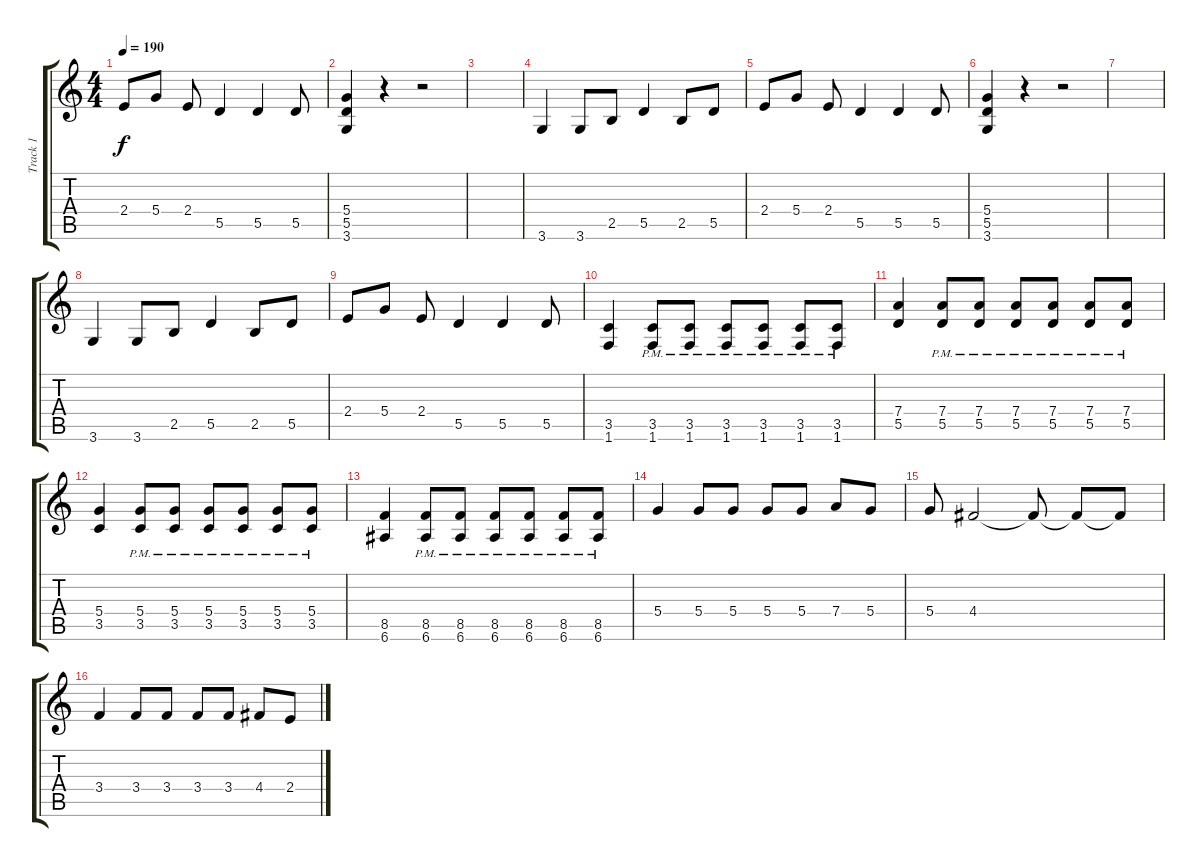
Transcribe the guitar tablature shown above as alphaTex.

\track ("Track 1" "Track 1") {instrument distortionguitar}
\staff {score tabs}
\tuning (E4 B3 G3 D3 A2 E2) {hide}
\ts (4 4)
\tempo 190
\clef g2
\ks c
2.4.8{dy f} 5.4.8 2.4.8 5.5.4 5.5.4 5.5.8 |
(5.4 5.5 3.6).4 r.4 r.2 |
|
3.6.4 3.6.8 2.5.8 5.5.4 2.5.8 5.5.8 |
2.4.8 5.4.8 2.4.8 5.5.4 5.5.4 5.5.8 |
(5.4 5.5 3.6).4 r.4 r.2 |
|
3.6.4 3.6.8 2.5.8 5.5.4 2.5.8 5.5.8 |
2.4.8 5.4.8 2.4.8 5.5.4 5.5.4 5.5.8 |
(3.5 1.6).4 (3.5{pm} 1.6{pm}).8 (3.5{pm} 1.6{pm}).8 (3.5{pm} 1.6{pm}).8 (3.5{pm} 1.6{pm}).8 (3.5{pm} 1.6{pm}).8 (3.5{pm} 1.6{pm}).8 |
(7.4 5.5).4 (7.4{pm} 5.5{pm}).8 (7.4{pm} 5.5{pm}).8 (7.4{pm} 5.5{pm}).8 (7.4{pm} 5.5{pm}).8 (7.4{pm} 5.5{pm}).8 (7.4{pm} 5.5{pm}).8 |
(5.4 3.5).4 (5.4{pm} 3.5{pm}).8 (5.4{pm} 3.5{pm}).8 (5.4{pm} 3.5{pm}).8 (5.4{pm} 3.5{pm}).8 (5.4{pm} 3.5{pm}).8 (5.4{pm} 3.5{pm}).8 |
(8.5 6.6).4 (8.5{pm} 6.6{pm}).8 (8.5{pm} 6.6{pm}).8 (8.5{pm} 6.6{pm}).8 (8.5{pm} 6.6{pm}).8 (8.5{pm} 6.6{pm}).8 (8.5{pm} 6.6{pm}).8 |
5.4.4 5.4.8 5.4.8 5.4.8 5.4.8 7.4.8 5.4.8 |
5.4.8 4.4.2 4.4{t}.8 4.4{t}.8 4.4{t}.8 |
3.4.4 3.4.8 3.4.8 3.4.8 3.4.8 4.4.8 2.4.8
